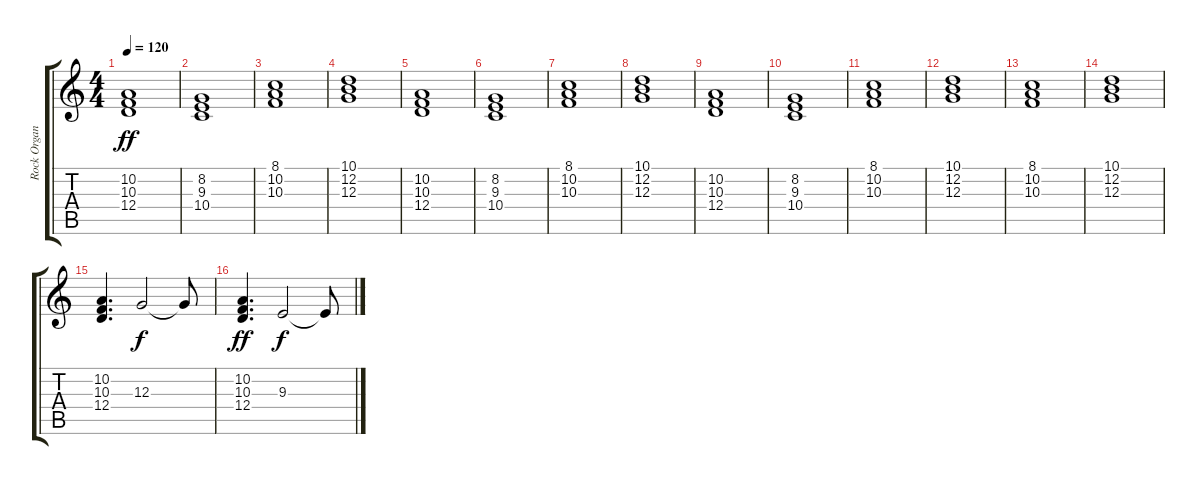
\track ("Rock Organ" "Rock Organ") {instrument rockorgan}
\staff {score tabs}
\tuning (E4 B3 G3 D3 A2 E2) {hide}
\ts (4 4)
\tempo 120
\clef g2
\ks c
(10.2 10.3 12.4).1{dy ff} |
(8.2 9.3 10.4).1 |
(8.1 10.2 10.3).1 |
(10.1 12.2 12.3).1 |
(10.2 10.3 12.4).1 |
(8.2 9.3 10.4).1 |
(8.1 10.2 10.3).1 |
(10.1 12.2 12.3).1 |
(10.2 10.3 12.4).1 |
(8.2 9.3 10.4).1 |
(8.1 10.2 10.3).1 |
(10.1 12.2 12.3).1 |
(8.1 10.2 10.3).1 |
(10.1 12.2 12.3).1 |
(10.2 10.3 12.4).4{d} 12.3.2{dy f} 12.3{t}.8 |
(10.2 10.3 12.4).4{d dy ff} 9.3.2{dy f} 9.3{t}.8
